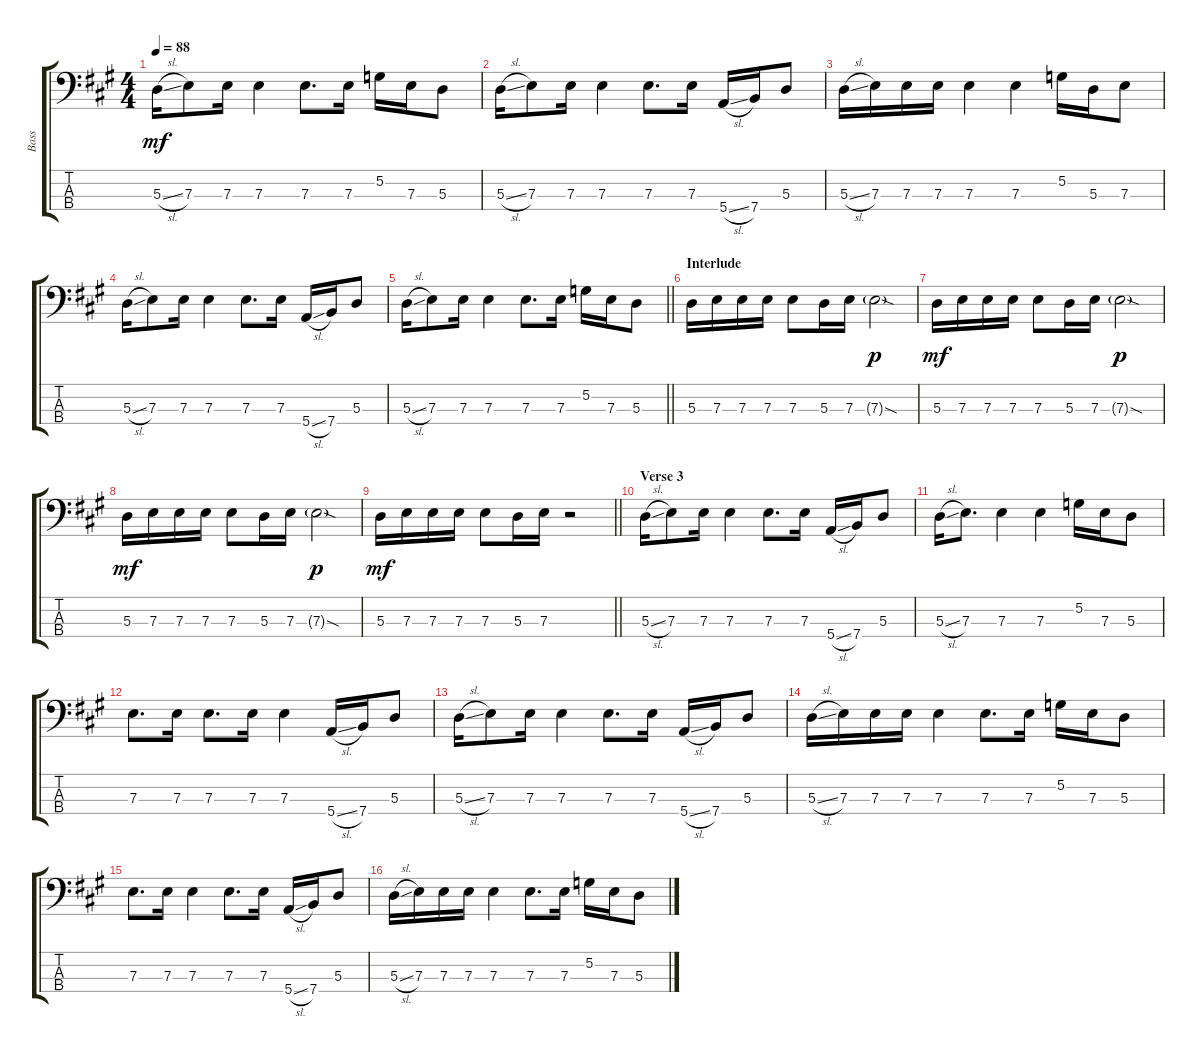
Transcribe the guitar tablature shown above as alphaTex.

\track ("Bass" "Bass") {instrument electricbassfinger bank 177}
\staff {score tabs}
\tuning (G2 D2 A1 E1) {hide}
\ts (4 4)
\tempo 88
\clef f4
\ks a
5.3{sl}.16{dy mf} 7.3.8 7.3.16 7.3.4 7.3.8{d} 7.3.16 5.2.16 7.3.16 5.3.8 |
5.3{sl}.16 7.3.8 7.3.16 7.3.4 7.3.8{d} 7.3.16 5.4{sl}.16 7.4.16 5.3.8 |
5.3{sl}.16 7.3.16 7.3.16 7.3.16 7.3.4 7.3.4 5.2.16 5.3.16 7.3.8 |
5.3{sl}.16 7.3.8 7.3.16 7.3.4 7.3.8{d} 7.3.16 5.4{sl}.16 7.4.16 5.3.8 |
\barLineRight lightlight
5.3{sl}.16 7.3.8 7.3.16 7.3.4 7.3.8{d} 7.3.16 5.2.16 7.3.16 5.3.8 |
\section ("" "Interlude")
5.3.16 7.3.16 7.3.16 7.3.16 7.3.8 5.3.16 7.3.16 7.3{sod g}.2{dy p} |
5.3.16{dy mf} 7.3.16 7.3.16 7.3.16 7.3.8 5.3.16 7.3.16 7.3{sod g}.2{dy p} |
5.3.16{dy mf} 7.3.16 7.3.16 7.3.16 7.3.8 5.3.16 7.3.16 7.3{sod g}.2{dy p} |
\barLineRight lightlight
5.3.16{dy mf} 7.3.16 7.3.16 7.3.16 7.3.8 5.3.16 7.3.16 r.2 |
\section ("" "Verse 3")
5.3{sl}.16 7.3.8 7.3.16 7.3.4 7.3.8{d} 7.3.16 5.4{sl}.16 7.4.16 5.3.8 |
5.3{sl}.16 7.3.8{d} 7.3.4 7.3.4 5.2.16 7.3.16 5.3.8 |
7.3.8{d} 7.3.16 7.3.8{d} 7.3.16 7.3.4 5.4{sl}.16 7.4.16 5.3.8 |
5.3{sl}.16 7.3.8 7.3.16 7.3.4 7.3.8{d} 7.3.16 5.4{sl}.16 7.4.16 5.3.8 |
5.3{sl}.16 7.3.16 7.3.16 7.3.16 7.3.4 7.3.8{d} 7.3.16 5.2.16 7.3.16 5.3.8 |
7.3.8{d} 7.3.16 7.3.4 7.3.8{d} 7.3.16 5.4{sl}.16 7.4.16 5.3.8 |
5.3{sl}.16 7.3.16 7.3.16 7.3.16 7.3.4 7.3.8{d} 7.3.16 5.2.16 7.3.16 5.3.8
